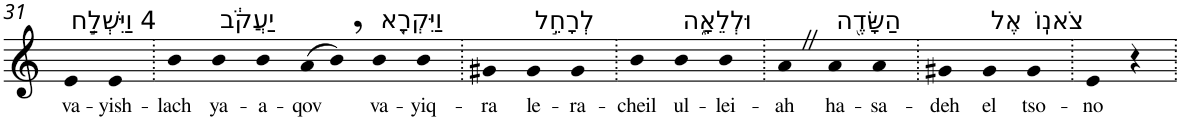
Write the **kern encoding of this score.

**kern	**text
*part1	*part1
*staff1	*staff1
*I"Piano	*
*I'Pno	*
!!LO:PB:g=z
*clefG2	*
*k[]	*
=31	=31
!LO:TX:a:t=4 וַיִּשְׁלַ֣ח	!
!	!LO:LY:b
4e	va-
!	!LO:LY:b
4e	-yish-
=32.	=32.
!	!LO:LY:b
4b	-lach
!LO:TX:a:t=יַעֲקֹ֔ב	!
!	!LO:LY:b
4b	ya-
!	!LO:LY:b
4b	-a-
!	!LO:LY:b
(>8a	-qov
8b,)	.
!LO:TX:a:t=וַיִּקְרָ֖א	!
!	!LO:LY:b
4b	va-
!	!LO:LY:b
4b	-yiq-
=33.	=33.
!	!LO:LY:b
4g#X	-ra
!LO:TX:a:t=לְרָחֵ֣ל	!
!	!LO:LY:b
4g#	le-
!	!LO:LY:b
4g#	-ra-
=34.	=34.
!	!LO:LY:b
4b	-cheil
!LO:TX:a:t=וּלְלֵאָ֑ה	!
!	!LO:LY:b
4b	ul-
!	!LO:LY:b
4b	-lei-
=35.	=35.
!	!LO:LY:b
4aZ	-ah
!LO:TX:a:t=הַשָּׂדֶ֖ה	!
!	!LO:LY:b
4a	ha-
!	!LO:LY:b
4a	-sa-
=36.	=36.
!	!LO:LY:b
4g#X	-deh
!LO:TX:a:t=אֶל	!
!	!LO:LY:b
4g#	el
!LO:TX:a:t=צֹאנֽוֹ	!
!	!LO:LY:b
4g#	tso-
=37.	=37.
!	!LO:LY:b
4e	-no
4r	.
=.	=.
*-	*-
